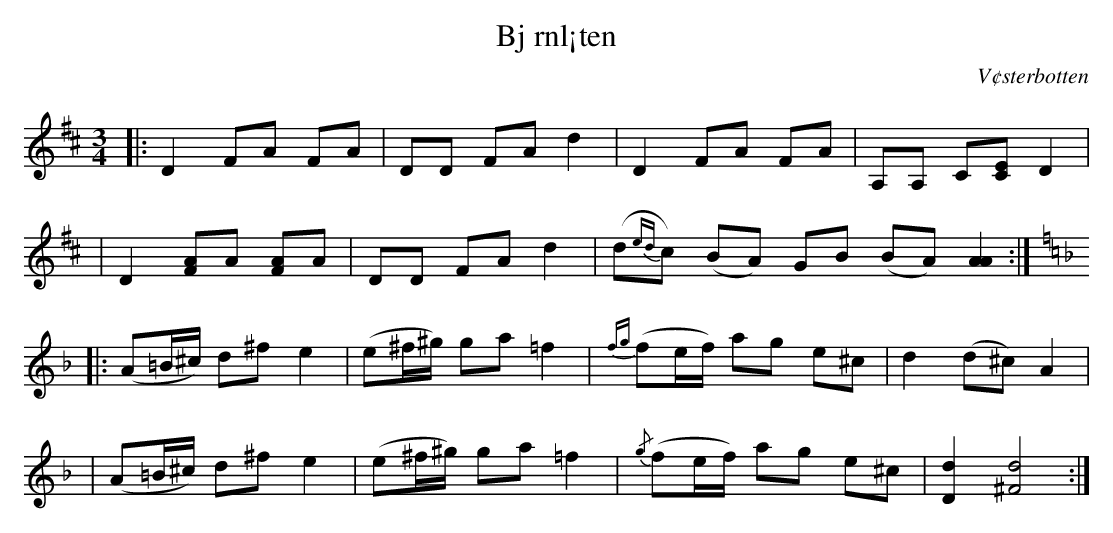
X:1
T:Bj rnl¡ten
O:V¢sterbotten
M:3/4
L:1/8
K:D
|: D2 FA FA | DD FA d2 | D2 FA FA | A,A, C[CE] D2 |
| D2 [FA]A [FA]A | DD FA d2 | (d{ed}c) (BA) GB (BA) [A2A2] :|
K:Dm
|:(A=B/^c/) d^f e2 | (e^f/^g/) ga =f2 | {fg}(fe/f/) ag e^c | d2 (d^c) A2 |
|(A=B/^c/) d^f e2 | (e^f/^g/) ga =f2 |  {/g}(fe/f/) ag e^c | [D2d2] [^F4d4] :|
